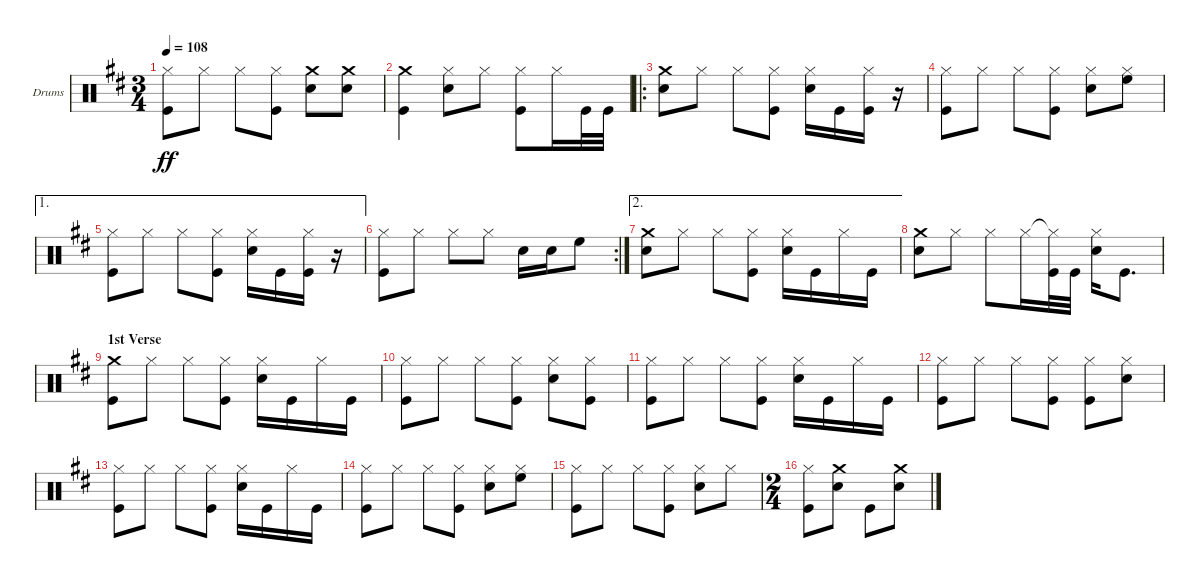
\bracketExtendMode groupsimilarinstruments
\firstSystemTrackNameOrientation horizontal
\otherSystemsTrackNameOrientation horizontal
\track ("Drumkit" "Drums") {instrument percussion}
\staff {score}
\articulation defaults
\ts (3 4)
\tempo 108
\clef neutral
\scale
1.05044
\ks d
("Hi-Hat (closed)" "Kick (hit)").8{dy ff} "Hi-Hat (closed)".8 "Hi-Hat (closed)".8 ("Hi-Hat (closed)" "Kick (hit)").8 ("Crash medium (hit)" "Snare (hit) 2").8 ("Crash medium (hit)" "Snare (hit) 2").8 |
\scale
0.949559 ("Crash medium (hit)" "Kick (hit)").4 ("Hi-Hat (closed)" "Snare (hit) 2").8 "Hi-Hat (closed)".8 ("Hi-Hat (closed)" "Kick (hit)").8 "Hi-Hat (closed)".16 "Kick (hit)".32 "Kick (hit)".32 |
\ro
\scale
1.05044 ("Crash medium (hit)" "Snare (hit) 2").8 "Hi-Hat (closed)".8 "Hi-Hat (closed)".8 ("Hi-Hat (closed)" "Kick (hit)").8 ("Hi-Hat (closed)" "Snare (hit) 2").16 "Kick (hit)".16 ("Hi-Hat (closed)" "Kick (hit)").16 r.16 |
\scale
0.949559 ("Hi-Hat (closed)" "Kick (hit)").8 "Hi-Hat (closed)".8 "Hi-Hat (closed)".8 ("Hi-Hat (closed)" "Kick (hit)").8 ("Hi-Hat (closed)" "Snare (hit) 2").8 ("Hi-Hat (closed)" "High Floor Tom (hit)").8 |
\ae 1
\scale
1.05044 ("Hi-Hat (closed)" "Kick (hit)").8 "Hi-Hat (closed)".8 "Hi-Hat (closed)".8 ("Hi-Hat (closed)" "Kick (hit)").8 ("Hi-Hat (closed)" "Snare (hit) 2").16 "Kick (hit)".16 ("Hi-Hat (closed)" "Kick (hit)").16 r.16 |
\rc 2
\scale
0.949559 ("Hi-Hat (closed)" "Kick (hit)").8 "Hi-Hat (closed)".8 "Hi-Hat (closed)".8 "Hi-Hat (closed)".8 "Snare (hit) 2".16 "Snare (hit) 2".16 "High Floor Tom (hit)".8 |
\ae 2
\scale
1.05044 ("Crash medium (hit)" "Snare (hit) 2").8 "Hi-Hat (closed)".8 "Hi-Hat (closed)".8 ("Hi-Hat (closed)" "Kick (hit)").8 ("Hi-Hat (closed)" "Snare (hit) 2").16 "Kick (hit)".16 "Hi-Hat (closed)".16 "Kick (hit)".16 |
\scale
0.949559 ("Crash medium (hit)" "Snare (hit) 2").8 "Hi-Hat (closed)".8 "Hi-Hat (closed)".8 "Hi-Hat (closed)".16 ("Hi-Hat (closed)"{t} "Kick (hit)").32 "Kick (hit)".32 ("Hi-Hat (closed)" "Snare (hit) 2").16 "Kick (hit)".8{d} |
\section ("" "1st Verse")
\scale
1.05044 ("Crash medium (hit)" "Kick (hit)").8 "Hi-Hat (closed)".8 "Hi-Hat (closed)".8 ("Hi-Hat (closed)" "Kick (hit)").8 ("Hi-Hat (closed)" "Snare (hit) 2").16 "Kick (hit)".16 "Hi-Hat (closed)".16 "Kick (hit)".16 |
\scale
0.949559 ("Hi-Hat (closed)" "Kick (hit)").8 "Hi-Hat (closed)".8 "Hi-Hat (closed)".8 ("Hi-Hat (closed)" "Kick (hit)").8 ("Hi-Hat (closed)" "Snare (hit) 2").8 ("Hi-Hat (closed)" "Kick (hit)").8 |
\scale
1.05044 ("Hi-Hat (closed)" "Kick (hit)").8 "Hi-Hat (closed)".8 "Hi-Hat (closed)".8 ("Hi-Hat (closed)" "Kick (hit)").8 ("Hi-Hat (closed)" "Snare (hit) 2").16 "Kick (hit)".16 "Hi-Hat (closed)".16 "Kick (hit)".16 |
\scale
0.949559 ("Hi-Hat (closed)" "Kick (hit)").8 "Hi-Hat (closed)".8 "Hi-Hat (closed)".8 ("Hi-Hat (closed)" "Kick (hit)").8 ("Hi-Hat (closed)" "Kick (hit)").8 ("Hi-Hat (closed)" "Snare (hit) 2").8 |
\scale
1.05044 ("Hi-Hat (closed)" "Kick (hit)").8 "Hi-Hat (closed)".8 "Hi-Hat (closed)".8 ("Hi-Hat (closed)" "Kick (hit)").8 ("Hi-Hat (closed)" "Snare (hit) 2").16 "Kick (hit)".16 "Hi-Hat (closed)".16 "Kick (hit)".16 |
\scale
0.949559 ("Hi-Hat (closed)" "Kick (hit)").8 "Hi-Hat (closed)".8 "Hi-Hat (closed)".8 ("Hi-Hat (closed)" "Kick (hit)").8 ("Hi-Hat (closed)" "Snare (hit) 2").8 ("Hi-Hat (closed)" "High Floor Tom (hit)").8 |
\scale
1.05044 ("Hi-Hat (closed)" "Kick (hit)").8 "Hi-Hat (closed)".8 "Hi-Hat (closed)".8 ("Hi-Hat (closed)" "Kick (hit)").8 ("Hi-Hat (closed)" "Snare (hit) 2").8 "Hi-Hat (closed)".8 |
\ts (2 4)
\beaming (8 2 2 2)
\scale
0.949559 ("Hi-Hat (closed)" "Kick (hit)").8 ("Crash medium (hit)" "Snare (hit) 2").8 "Kick (hit)".8 ("Crash medium (hit)" "Snare (hit) 2").8
